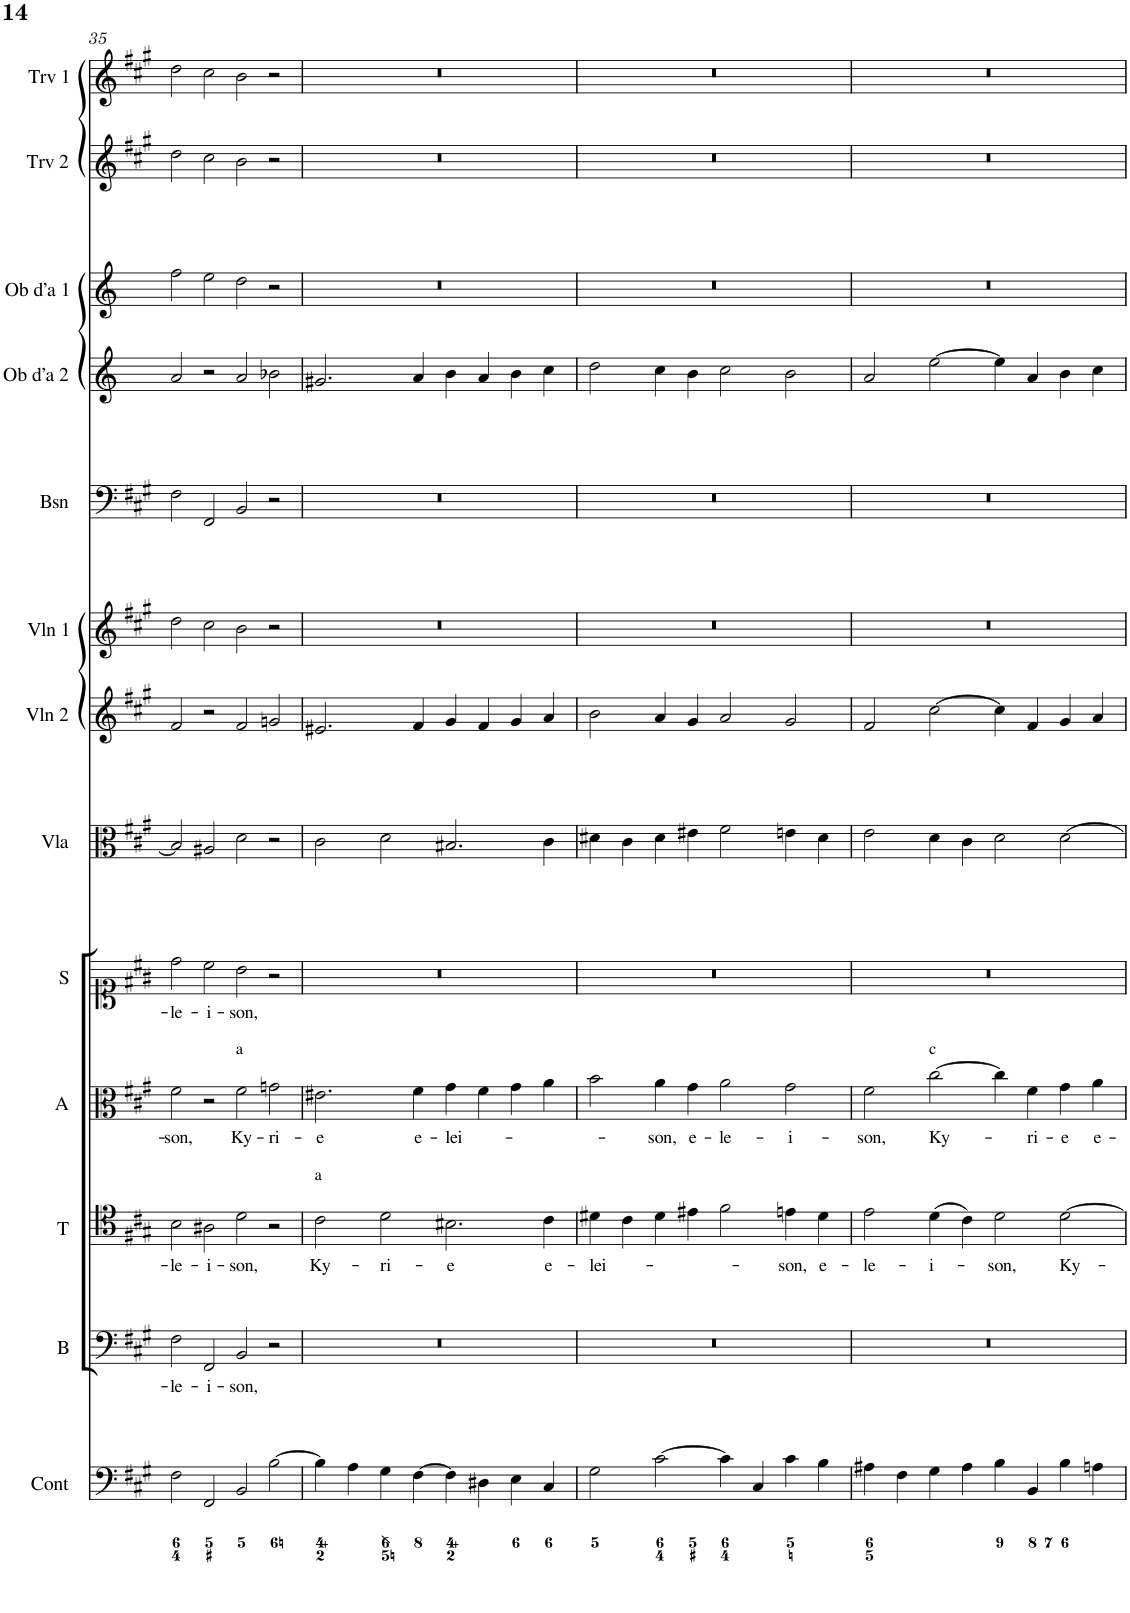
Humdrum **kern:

**kern	**kern	**text	**kern	**text	**kern	**text	**kern	**text	**kern	**kern	**kern	**kern	**kern	**kern	**kern	**kern
*part13	*part12	*part12	*part11	*part11	*part10	*part10	*part9	*part9	*part8	*part7	*part6	*part5	*part4	*part3	*part2	*part1
*staff13	*staff12	*staff12	*staff11	*staff11	*staff10	*staff10	*staff9	*staff9	*staff8	*staff7	*staff6	*staff5	*staff4	*staff3	*staff2	*staff1
*I"Continuo	*I"Bass	*	*I"Tenor	*	*I"Alto	*	*I"Soprano	*	*I"Viola	*I"Violin 2	*I"Violin 1	*I"Bassoon	*I"Oboe d’amore 2	*I"Oboe d’amore 1	*I"Traverso 2	*I"Traverso 1
*I'Cont	*I'B	*	*I'T	*	*I'A	*	*I'S	*	*I'Vla	*I'Vln 2	*I'Vln 1	*I'Bsn	*I'Ob d’a 2	*I'Ob d’a 1	*I'Trv 2	*I'Trv 1
!!LO:PB:g=z
*clefF4	*clefF4	*	*clefC4	*	*clefC3	*	*clefC1	*	*clefC3	*clefG2	*clefG2	*clefF4	*clefG2	*clefG2	*clefG2	*clefG2
*	*	*	*	*	*	*	*	*	*	*	*	*	*Trd2c3	*Trd2c3	*	*
*k[f#c#g#]	*k[f#c#g#]	*	*k[f#c#g#]	*	*k[f#c#g#]	*	*k[f#c#g#]	*	*k[f#c#g#]	*k[f#c#g#]	*k[f#c#g#]	*k[f#c#g#]	*k[]	*k[]	*k[f#c#g#]	*k[f#c#g#]
*M4/2	*M4/2	*	*M4/2	*	*M4/2	*	*M4/2	*	*M4/2	*M4/2	*M4/2	*M4/2	*M4/2	*M4/2	*M4/2	*M4/2
*met(c|)	*met(c|)	*	*met(c|)	*	*met(c|)	*	*met(c|)	*	*met(c|)	*met(c|)	*met(c|)	*met(c|)	*met(c|)	*met(c|)	*met(c|)	*met(c|)
=35	=35	=35	=35	=35	=35	=35	=35	=35	=35	=35	=35	=35	=35	=35	=35	=35
!	!	!LO:LY:b	!	!LO:LY:b	!	!LO:LY:b	!	!LO:LY:b	!	!	!	!	!	!	!	!
2F#\	2F#\	-le-	2B\	-le-	2f#\	-son,	2dd\	-le-	2B/]	2f#/	2dd\	2F#\	2a/	2ff\	2dd\	2dd\
!	!	!LO:LY:b	!	!LO:LY:b	!	!	!	!LO:LY:b	!	!	!	!	!	!	!	!
2FF#/	2FF#/	-i-	2A#X\	-i-	2r	.	2cc#\	-i-	2A#X/	2r	2cc#\	2FF#/	2r	2ee\	2cc#\	2cc#\
!	!	!	!	!	!LO:TX:a:t=a	!	!	!	!	!	!	!	!	!	!	!
!	!	!LO:LY:b	!	!LO:LY:b	!	!LO:LY:b	!	!LO:LY:b	!	!	!	!	!	!	!	!
2BB/	2BB/	-son,	2d\	-son,	2f#\	Ky-	2b\	-son,	2d\	2f#/	2b\	2BB/	2a/	2dd\	2b\	2b\
!	!	!	!	!	!	!LO:LY:b	!	!	!	!	!	!	!	!	!	!
[2B\	2r	.	2r	.	2gn\	-ri-	2r	.	2r	2gn/	2r	2r	2b-X\	2r	2r	2r
=36	=36	=36	=36	=36	=36	=36	=36	=36	=36	=36	=36	=36	=36	=36	=36	=36
!	!	!	!LO:TX:a:t=a	!	!	!	!	!	!	!	!	!	!	!	!	!
!	!	!	!	!LO:LY:b	!	!LO:LY:b	!	!	!	!	!	!	!	!	!	!
4B\]	0r	.	2c#\	Ky-	2.e#X\	-e	0r	.	2c#\	2.e#X/	0r	0r	2.g#X/	0r	0r	0r
4A\	.	.	.	.	.	.	.	.	.	.	.	.	.	.	.	.
!	!	!	!	!LO:LY:b	!	!	!	!	!	!	!	!	!	!	!	!
4G#\	.	.	2d\	-ri-	.	.	.	.	2d\	.	.	.	.	.	.	.
!	!	!	!	!	!	!LO:LY:b	!	!	!	!	!	!	!	!	!	!
[4F#\	.	.	.	.	4f#\	e-	.	.	.	4f#/	.	.	4a/	.	.	.
!	!	!	!	!LO:LY:b	!	!LO:LY:b	!	!	!	!	!	!	!	!	!	!
4F#\]	.	.	2.B#X\	-e	4g#\	-lei-	.	.	2.B#X/	4g#/	.	.	4b\	.	.	.
4D#X\	.	.	.	.	4f#\	.	.	.	.	4f#/	.	.	4a/	.	.	.
4E\	.	.	.	.	4g#\	.	.	.	.	4g#/	.	.	4b\	.	.	.
!	!	!	!	!LO:LY:b	!	!	!	!	!	!	!	!	!	!	!	!
4C#/	.	.	4c#\	e-	4a\	.	.	.	4c#\	4a/	.	.	4cc\	.	.	.
=37	=37	=37	=37	=37	=37	=37	=37	=37	=37	=37	=37	=37	=37	=37	=37	=37
!	!	!	!	!LO:LY:b	!	!	!	!	!	!	!	!	!	!	!	!
2G#\	0r	.	4d#X\	-lei-	2b\	.	0r	.	4d#X\	2b\	0r	0r	2dd\	0r	0r	0r
.	.	.	4c#\	.	.	.	.	.	4c#\	.	.	.	.	.	.	.
!	!	!	!	!	!	!LO:LY:b	!	!	!	!	!	!	!	!	!	!
[2c#\	.	.	4d#\	.	4a\	-son,	.	.	4d#\	4a/	.	.	4cc\	.	.	.
!	!	!	!	!	!	!LO:LY:b	!	!	!	!	!	!	!	!	!	!
.	.	.	4e#X\	.	4g#\	e-	.	.	4e#X\	4g#/	.	.	4b\	.	.	.
!	!	!	!	!	!	!LO:LY:b	!	!	!	!	!	!	!	!	!	!
4c#\]	.	.	2f#\	.	2a\	-le-	.	.	2f#\	2a/	.	.	2cc\	.	.	.
4C#/	.	.	.	.	.	.	.	.	.	.	.	.	.	.	.	.
!	!	!	!	!LO:LY:b	!	!LO:LY:b	!	!	!	!	!	!	!	!	!	!
4c#\	.	.	4en\	-son,	2g#\	-i-	.	.	4en\	2g#/	.	.	2b\	.	.	.
!	!	!	!	!LO:LY:b	!	!	!	!	!	!	!	!	!	!	!	!
4B\	.	.	4d#\	e-	.	.	.	.	4d#\	.	.	.	.	.	.	.
=38	=38	=38	=38	=38	=38	=38	=38	=38	=38	=38	=38	=38	=38	=38	=38	=38
!	!	!	!	!LO:LY:b	!	!LO:LY:b	!	!	!	!	!	!	!	!	!	!
4A#X\	0r	.	2e\	-le-	2f#\	-son,	0r	.	2e\	2f#/	0r	0r	2a/	0r	0r	0r
4F#\	.	.	.	.	.	.	.	.	.	.	.	.	.	.	.	.
!	!	!	!	!	!LO:TX:a:t=c	!	!	!	!	!	!	!	!	!	!	!
!	!	!	!	!LO:LY:b	!	!LO:LY:b	!	!	!	!	!	!	!	!	!	!
4G#\	.	.	(4d\	-i-	[2cc#\	Ky-	.	.	4d\	[2cc#\	.	.	[2ee\	.	.	.
4A#\	.	.	4c#\)	.	.	.	.	.	4c#\	.	.	.	.	.	.	.
!	!	!	!	!LO:LY:b	!	!	!	!	!	!	!	!	!	!	!	!
4B\	.	.	2d\	-son,	4cc#\]	.	.	.	2d\	4cc#\]	.	.	4ee\]	.	.	.
!	!	!	!	!	!	!LO:LY:b	!	!	!	!	!	!	!	!	!	!
4BB/	.	.	.	.	4f#\	-ri-	.	.	.	4f#/	.	.	4a/	.	.	.
!	!	!	!	!LO:LY:b	!	!LO:LY:b	!	!	!	!	!	!	!	!	!	!
4B\	.	.	[2d\	Ky-	4g#\	-e	.	.	[2d\	4g#/	.	.	4b\	.	.	.
!	!	!	!	!	!	!LO:LY:b	!	!	!	!	!	!	!	!	!	!
4An\	.	.	.	.	4a\	e-	.	.	.	4a/	.	.	4cc\	.	.	.
=	=	=	=	=	=	=	=	=	=	=	=	=	=	=	=	=
*-	*-	*-	*-	*-	*-	*-	*-	*-	*-	*-	*-	*-	*-	*-	*-	*-
